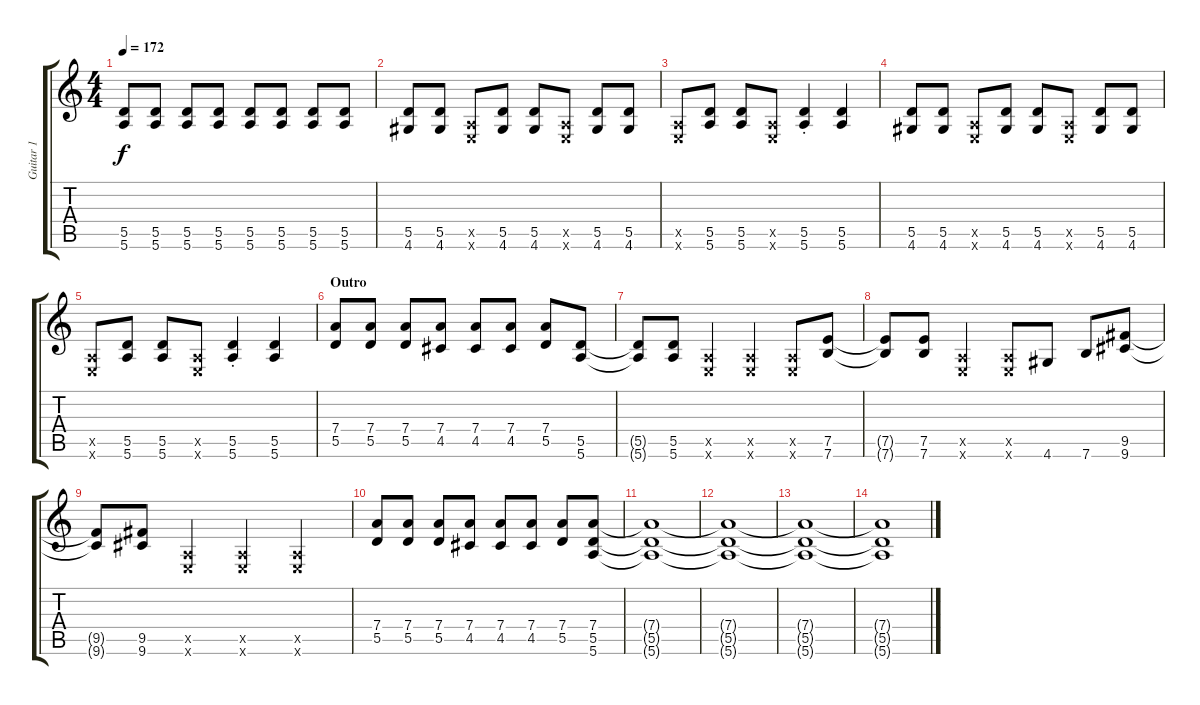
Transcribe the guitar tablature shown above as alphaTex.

\track ("Guitar 1" "Guitar 1") {instrument electricguitarclean}
\staff {score tabs}
\tuning (E4 B3 G3 D3 A2 E2) {hide}
\ts (4 4)
\tempo 172
\clef g2
\ks c
(5.5 5.6).8{dy f} (5.5 5.6).8 (5.5 5.6).8 (5.5 5.6).8 (5.5 5.6).8 (5.5 5.6).8 (5.5 5.6).8 (5.5 5.6).8 |
(5.5 4.6).8 (5.5 4.6).8 (0.5{x} 0.6{x}).8 (5.5 4.6).8 (5.5 4.6).8 (0.5{x} 0.6{x}).8 (5.5 4.6).8 (5.5 4.6).8 |
(0.5{x} 0.6{x}).8 (5.5 5.6).8 (5.5 5.6).8 (0.5{x} 0.6{x}).8 (5.5{st} 5.6{st}).4 (5.5 5.6).4 |
(5.5 4.6).8 (5.5 4.6).8 (0.5{x} 0.6{x}).8 (5.5 4.6).8 (5.5 4.6).8 (0.5{x} 0.6{x}).8 (5.5 4.6).8 (5.5 4.6).8 |
(0.5{x} 0.6{x}).8 (5.5 5.6).8 (5.5 5.6).8 (0.5{x} 0.6{x}).8 (5.5{st} 5.6{st}).4 (5.5 5.6).4 |
\section ("" "Outro")
(7.4 5.5).8 (7.4 5.5).8 (7.4 5.5).8 (7.4 4.5).8 (7.4 4.5).8 (7.4 4.5).8 (7.4 5.5).8 (5.5 5.6).8 |
(5.5{t} 5.6{t}).8 (5.5 5.6).8 (0.5{x} 0.6{x}).4 (0.5{x} 0.6{x}).4 (0.5{x} 0.6{x}).8 (7.5 7.6).8 |
(7.5{t} 7.6{t}).8 (7.5 7.6).8 (0.5{x} 0.6{x}).4 (0.5{x} 0.6{x}).8 4.6.8 7.6.8 (9.5 9.6).8 |
(9.5{t} 9.6{t}).8 (9.5 9.6).8 (0.5{x} 0.6{x}).4 (0.5{x} 0.6{x}).4 (0.5{x} 0.6{x}).4 |
(7.4 5.5).8 (7.4 5.5).8 (7.4 5.5).8 (7.4 4.5).8 (7.4 4.5).8 (7.4 4.5).8 (7.4 5.5).8 (7.4 5.5 5.6).8 |
(7.4{t} 5.5{t} 5.6{t}).1 |
(7.4{t} 5.5{t} 5.6{t}).1 |
(7.4{t} 5.5{t} 5.6{t}).1 |
(7.4{t} 5.5{t} 5.6{t}).1
